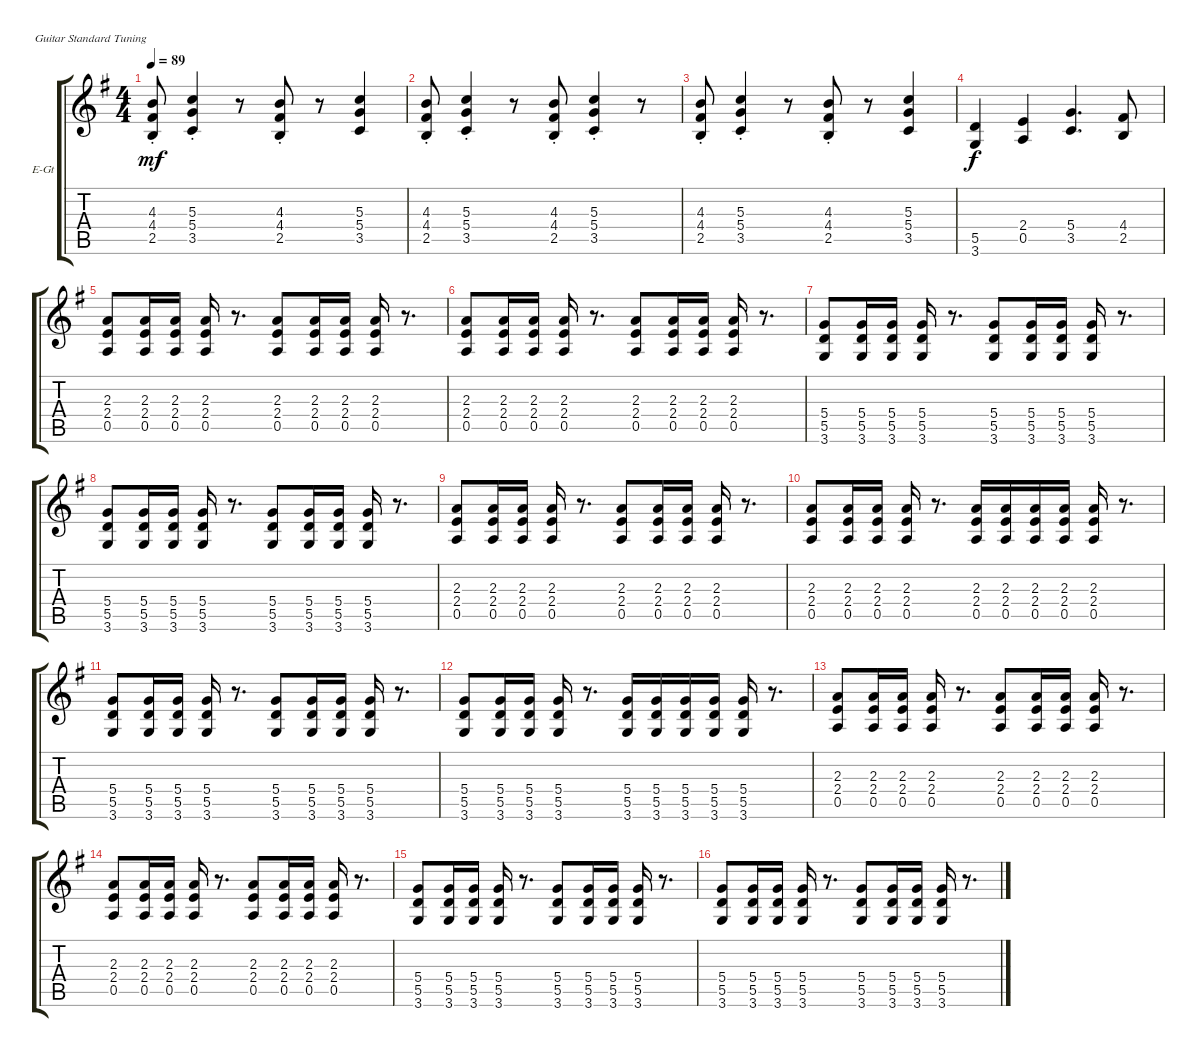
\bracketExtendMode groupsimilarinstruments
\firstSystemTrackNameOrientation horizontal
\otherSystemsTrackNameOrientation horizontal
\track ("Guitar 2" "E-Gt") {instrument overdrivenguitar}
\staff {score tabs}
\tuning (E4 B3 G3 D3 A2 E2)
\ts (4 4)
\tempo 89
\clef g2
\scale
0.326203
\ks eminor
(2.5 4.3 4.4{st}).8{dy mf} (3.5{st} 5.3{st} 5.4{st}).4 r.8 (2.5{st} 4.3{st} 4.4{st}).8 r.8 (3.5 5.3 5.4).4 |
\scale
0.367925 (2.5 4.3 4.4{st}).8 (3.5{st} 5.3{st} 5.4{st}).4 r.8 (2.5 4.3 4.4{st}).8 (3.5{st} 5.3{st} 5.4{st}).4 r.8 |
\scale
0.407547 (2.5 4.3 4.4{st}).8 (3.5{st} 5.3{st} 5.4{st}).4 r.8 (2.5{st} 4.3{st} 4.4{st}).8 r.8 (3.5 5.3 5.4).4 |
\scale
0.224528 (5.5 3.6).4{dy f} (2.4 0.5).4 (5.4 3.5).4{d} (4.4 2.5).8 |
\scale
0.333333 (2.3 2.4 0.5).8 (2.3 2.4 0.5).16 (2.3 2.4 0.5).16 (2.3 2.4 0.5).16 r.8{d} (2.3 2.4 0.5).8 (2.3 2.4 0.5).16 (2.3 2.4 0.5).16 (2.3 2.4 0.5).16 r.8{d} |
\scale
0.333333 (2.3 2.4 0.5).8 (2.3 2.4 0.5).16 (2.3 2.4 0.5).16 (2.3 2.4 0.5).16 r.8{d} (2.3 2.4 0.5).8 (2.3 2.4 0.5).16 (2.3 2.4 0.5).16 (2.3 2.4 0.5).16 r.8{d} |
\scale
0.333333 (5.4 5.5 3.6).8 (5.4 5.5 3.6).16 (5.4 5.5 3.6).16 (5.4 5.5 3.6).16 r.8{d} (5.4 5.5 3.6).8 (5.4 5.5 3.6).16 (5.4 5.5 3.6).16 (5.4 5.5 3.6).16 r.8{d} |
\scale
0.327718 (5.4 5.5 3.6).8 (5.4 5.5 3.6).16 (5.4 5.5 3.6).16 (5.4 5.5 3.6).16 r.8{d} (5.4 5.5 3.6).8 (5.4 5.5 3.6).16 (5.4 5.5 3.6).16 (5.4 5.5 3.6).16 r.8{d} |
\scale
0.327718 (2.3 2.4 0.5).8 (2.3 2.4 0.5).16 (2.3 2.4 0.5).16 (2.3 2.4 0.5).16 r.8{d} (2.3 2.4 0.5).8 (2.3 2.4 0.5).16 (2.3 2.4 0.5).16 (2.3 2.4 0.5).16 r.8{d} |
\scale
0.344564 (2.3 2.4 0.5).8 (2.3 2.4 0.5).16 (2.3 2.4 0.5).16 (2.3 2.4 0.5).16 r.8{d} (2.3 2.4 0.5).16 (2.3 2.4 0.5).16 (2.3 2.4 0.5).16 (2.3 2.4 0.5).16 (2.3 2.4 0.5).16 r.8{d} |
\scale
0.327718 (5.4 5.5 3.6).8 (5.4 5.5 3.6).16 (5.4 5.5 3.6).16 (5.4 5.5 3.6).16 r.8{d} (5.4 5.5 3.6).8 (5.4 5.5 3.6).16 (5.4 5.5 3.6).16 (5.4 5.5 3.6).16 r.8{d} |
\scale
0.344564 (5.4 5.5 3.6).8 (5.4 5.5 3.6).16 (5.4 5.5 3.6).16 (5.4 5.5 3.6).16 r.8{d} (5.4 5.5 3.6).16 (5.4 5.5 3.6).16 (5.4 5.5 3.6).16 (5.4 5.5 3.6).16 (5.4 5.5 3.6).16 r.8{d} |
\scale
0.327718 (2.3 2.4 0.5).8 (2.3 2.4 0.5).16 (2.3 2.4 0.5).16 (2.3 2.4 0.5).16 r.8{d} (2.3 2.4 0.5).8 (2.3 2.4 0.5).16 (2.3 2.4 0.5).16 (2.3 2.4 0.5).16 r.8{d} |
\scale
0.333333 (2.3 2.4 0.5).8 (2.3 2.4 0.5).16 (2.3 2.4 0.5).16 (2.3 2.4 0.5).16 r.8{d} (2.3 2.4 0.5).8 (2.3 2.4 0.5).16 (2.3 2.4 0.5).16 (2.3 2.4 0.5).16 r.8{d} |
\scale
0.333333 (5.4 5.5 3.6).8 (5.4 5.5 3.6).16 (5.4 5.5 3.6).16 (5.4 5.5 3.6).16 r.8{d} (5.4 5.5 3.6).8 (5.4 5.5 3.6).16 (5.4 5.5 3.6).16 (5.4 5.5 3.6).16 r.8{d} |
\scale
0.333333 (5.4 5.5 3.6).8 (5.4 5.5 3.6).16 (5.4 5.5 3.6).16 (5.4 5.5 3.6).16 r.8{d} (5.4 5.5 3.6).8 (5.4 5.5 3.6).16 (5.4 5.5 3.6).16 (5.4 5.5 3.6).16 r.8{d}
